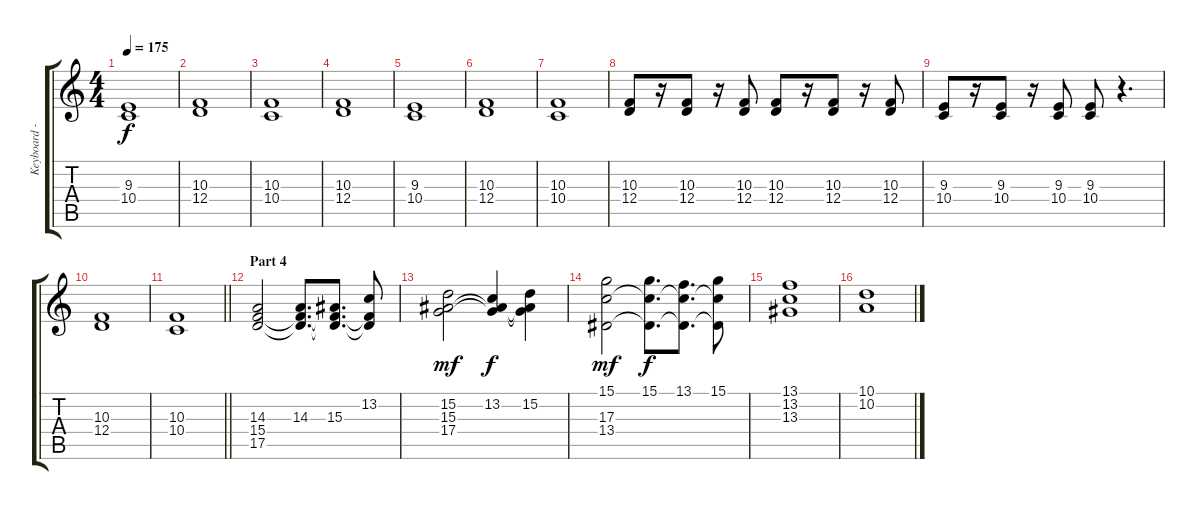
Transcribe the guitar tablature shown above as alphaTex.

\track ("Keyboard - Rhythm" "Keyboard -") {instrument lead2sawtooth}
\staff {score tabs}
\tuning (E4 B3 G3 D3 A2 E2) {hide}
\ts (4 4)
\tempo 175
\clef g2
\ks c
(9.3 10.4).1{dy f} |
(10.3 12.4).1 |
(10.3 10.4).1 |
(10.3 12.4).1 |
(9.3 10.4).1 |
(10.3 12.4).1 |
(10.3 10.4).1 |
(10.3 12.4).8 r.16 (10.3 12.4).8 r.16 (10.3 12.4).8 (10.3 12.4).8 r.16 (10.3 12.4).8 r.16 (10.3 12.4).8 |
(9.3 10.4).8 r.16 (9.3 10.4).8 r.16 (9.3 10.4).8 (9.3 10.4).8 r.4{d} |
(10.3 12.4).1 |
\barLineRight lightlight
(10.3 10.4).1 |
\section ("" "Part 4")
(14.3 15.4 17.5).2 (14.3 15.4{t} 17.5{t}).8{d} (15.3 15.4{t} 17.5{t}).8{d} (13.2 15.4{t} 17.5{t}).8 |
(15.2 15.3 17.4).2{dy mf} (13.2 15.3{t} 17.4{t}).4{dy f} (15.2 15.3{t} 17.4{t}).4 |
(15.1 17.3 13.4).2{dy mf} (15.1 17.3{t} 13.4{t}).8{d dy f} (13.1 17.3{t} 13.4{t}).8{d} (15.1 17.3{t} 13.4{t}).8 |
(13.1 13.2 13.3).1 |
(10.1 10.2).1
